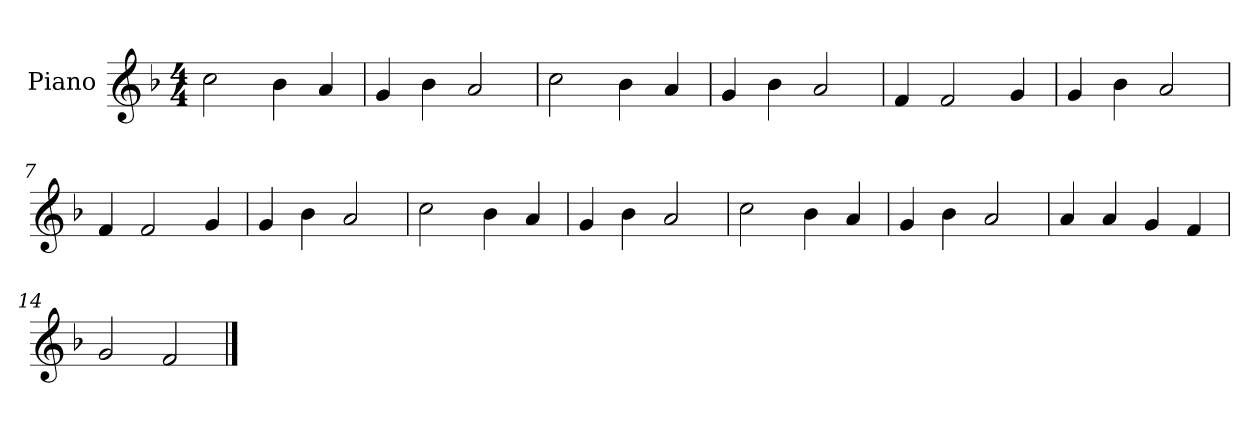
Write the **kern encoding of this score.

**kern
*part1
*staff1
*I"Piano
*I'P-no
*clefG2
*k[b-]
*M4/4
*MM90
=1
2cc\
4b-\
4a/
=2
4g/
4b-\
2a/
=3
2cc\
4b-\
4a/
=4
4g/
4b-\
2a/
=5
4f/
2f/
4g/
=6
4g/
4b-\
2a/
=7
4f/
2f/
4g/
=8
4g/
4b-\
2a/
=9
2cc\
4b-\
4a/
=10
4g/
4b-\
2a/
!!LO:LB:g=z
=11
2cc\
4b-\
4a/
=12
4g/
4b-\
2a/
=13
4a/
4a/
4g/
4f/
=14
2g/
2f/
==
*-
